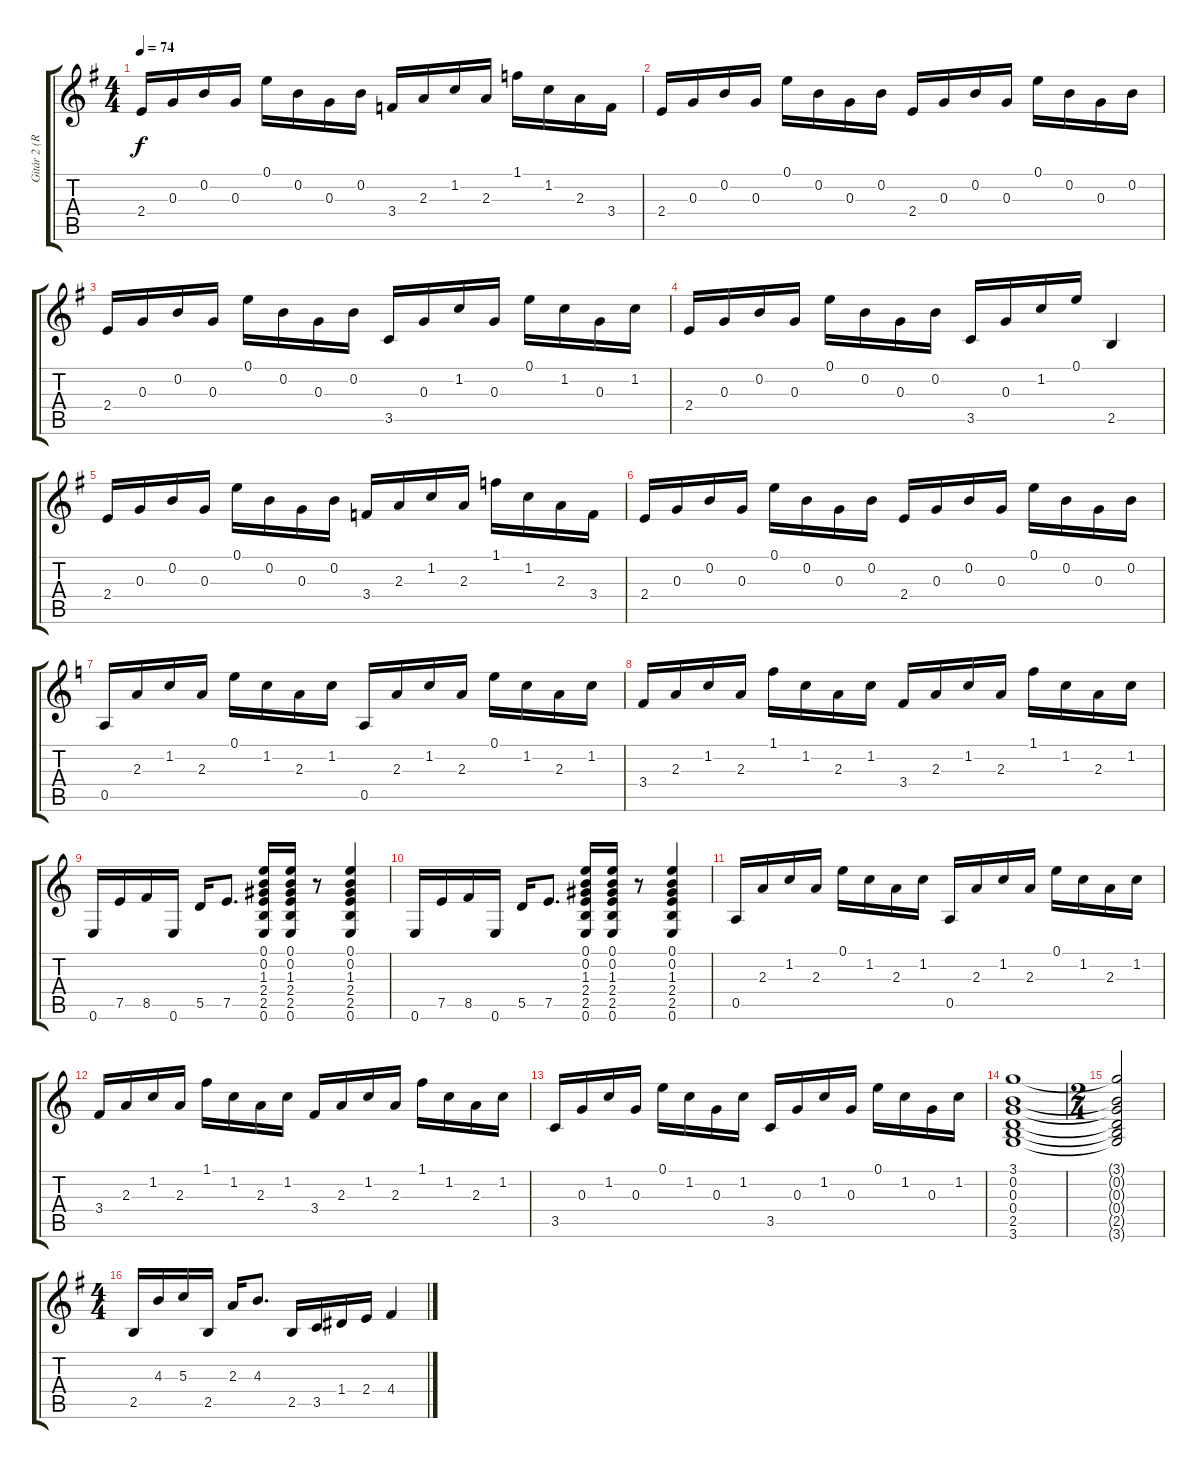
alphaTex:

\track ("Gitár 2 (Ritchie Blackmore)" "Gitár 2 (R") {instrument acousticguitarsteel}
\staff {score tabs}
\tuning (E4 B3 G3 D3 A2 E2) {hide}
\ts (4 4)
\tempo 74
\clef g2
\ks g
2.4.16{dy f} 0.3.16 0.2.16 0.3.16 0.1.16 0.2.16 0.3.16 0.2.16 3.4.16 2.3.16 1.2.16 2.3.16 1.1.16 1.2.16 2.3.16 3.4.16 |
2.4.16 0.3.16 0.2.16 0.3.16 0.1.16 0.2.16 0.3.16 0.2.16 2.4.16 0.3.16 0.2.16 0.3.16 0.1.16 0.2.16 0.3.16 0.2.16 |
2.4.16 0.3.16 0.2.16 0.3.16 0.1.16 0.2.16 0.3.16 0.2.16 3.5.16 0.3.16 1.2.16 0.3.16 0.1.16 1.2.16 0.3.16 1.2.16 |
2.4.16 0.3.16 0.2.16 0.3.16 0.1.16 0.2.16 0.3.16 0.2.16 3.5.16 0.3.16 1.2.16 0.1.16 2.5.4 |
2.4.16 0.3.16 0.2.16 0.3.16 0.1.16 0.2.16 0.3.16 0.2.16 3.4.16 2.3.16 1.2.16 2.3.16 1.1.16 1.2.16 2.3.16 3.4.16 |
2.4.16 0.3.16 0.2.16 0.3.16 0.1.16 0.2.16 0.3.16 0.2.16 2.4.16 0.3.16 0.2.16 0.3.16 0.1.16 0.2.16 0.3.16 0.2.16 |
\ks c
0.5.16 2.3.16 1.2.16 2.3.16 0.1.16 1.2.16 2.3.16 1.2.16 0.5.16 2.3.16 1.2.16 2.3.16 0.1.16 1.2.16 2.3.16 1.2.16 |
3.4.16 2.3.16 1.2.16 2.3.16 1.1.16 1.2.16 2.3.16 1.2.16 3.4.16 2.3.16 1.2.16 2.3.16 1.1.16 1.2.16 2.3.16 1.2.16 |
0.6.16 7.5.16 8.5.16 0.6.16 5.5.16 7.5.8{d} (0.1 0.2 1.3 2.4 2.5 0.6).16 (0.1 0.2 1.3 2.4 2.5 0.6).16 r.8 (0.1 0.2 1.3 2.4 2.5 0.6).4 |
0.6.16 7.5.16 8.5.16 0.6.16 5.5.16 7.5.8{d} (0.1 0.2 1.3 2.4 2.5 0.6).16 (0.1 0.2 1.3 2.4 2.5 0.6).16 r.8 (0.1 0.2 1.3 2.4 2.5 0.6).4 |
0.5.16 2.3.16 1.2.16 2.3.16 0.1.16 1.2.16 2.3.16 1.2.16 0.5.16 2.3.16 1.2.16 2.3.16 0.1.16 1.2.16 2.3.16 1.2.16 |
3.4.16 2.3.16 1.2.16 2.3.16 1.1.16 1.2.16 2.3.16 1.2.16 3.4.16 2.3.16 1.2.16 2.3.16 1.1.16 1.2.16 2.3.16 1.2.16 |
3.5.16 0.3.16 1.2.16 0.3.16 0.1.16 1.2.16 0.3.16 1.2.16 3.5.16 0.3.16 1.2.16 0.3.16 0.1.16 1.2.16 0.3.16 1.2.16 |
(3.1 0.2 0.3 0.4 2.5 3.6).1 |
\ts (2 4)
(3.1{t} 0.2{t} 0.3{t} 0.4{t} 2.5{t} 3.6{t}).2 |
\ts (4 4)
\ks g
2.5.16 4.3.16 5.3.16 2.5.16 2.3.16 4.3.8{d} 2.5.16 3.5.16 1.4.16 2.4.16 4.4.4
